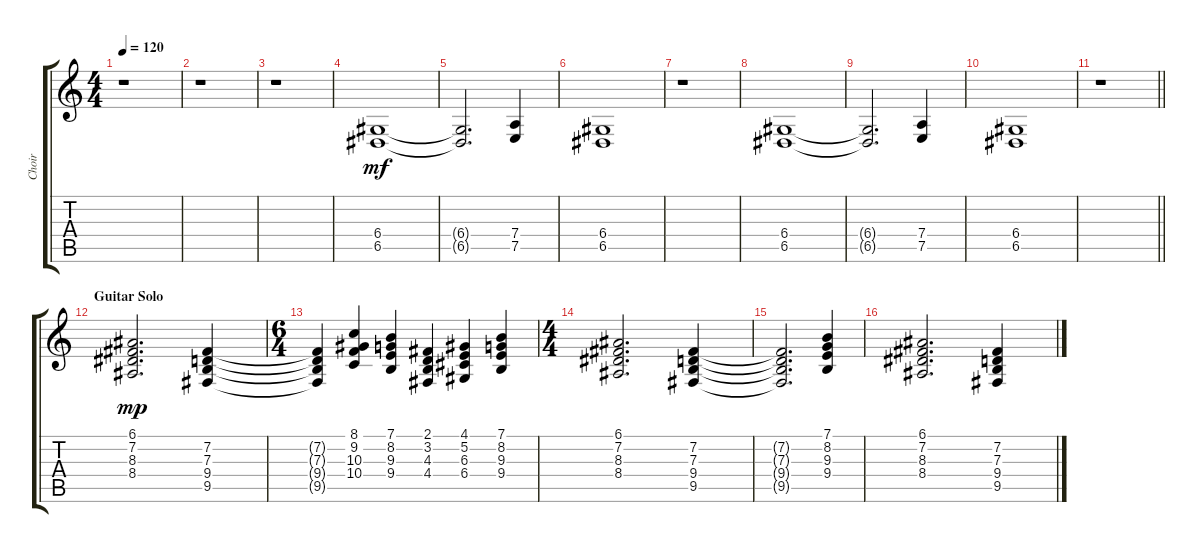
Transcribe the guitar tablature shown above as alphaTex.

\track ("Choir" "Choir") {instrument choiraahs}
\staff {score tabs}
\tuning (E4 B3 G3 D3 A2 E2) {hide}
\ts (4 4)
\tempo 120
\clef g2
\ks c
r.1{dy f} |
r.1 |
r.1 |
(6.4 6.5).1{dy mf balance 8} |
(6.4{t} 6.5{t}).2{d} (7.4 7.5).4 |
(6.4 6.5).1 |
r.1 |
(6.4 6.5).1 |
(6.4{t} 6.5{t}).2{d} (7.4 7.5).4 |
(6.4 6.5).1 |
\barLineRight lightlight
r.1 |
\section ("" "Guitar Solo")
(6.1 7.2 8.3 8.4).2{d dy mp} (7.2 7.3 9.4 9.5).4 |
\ts (6 4)
(7.2{t} 7.3{t} 9.4{t} 9.5{t}).4 (8.1 9.2 10.3 10.4).4 (7.1 8.2 9.3 9.4).4 (2.1 3.2 4.3 4.4).4 (4.1 5.2 6.3 6.4).4 (7.1 8.2 9.3 9.4).4 |
\ts (4 4)
(6.1 7.2 8.3 8.4).2{d} (7.2 7.3 9.4 9.5).4 |
(7.2{t} 7.3{t} 9.4{t} 9.5{t}).2{d} (7.1 8.2 9.3 9.4).4 |
(6.1 7.2 8.3 8.4).2{d} (7.2 7.3 9.4 9.5).4
